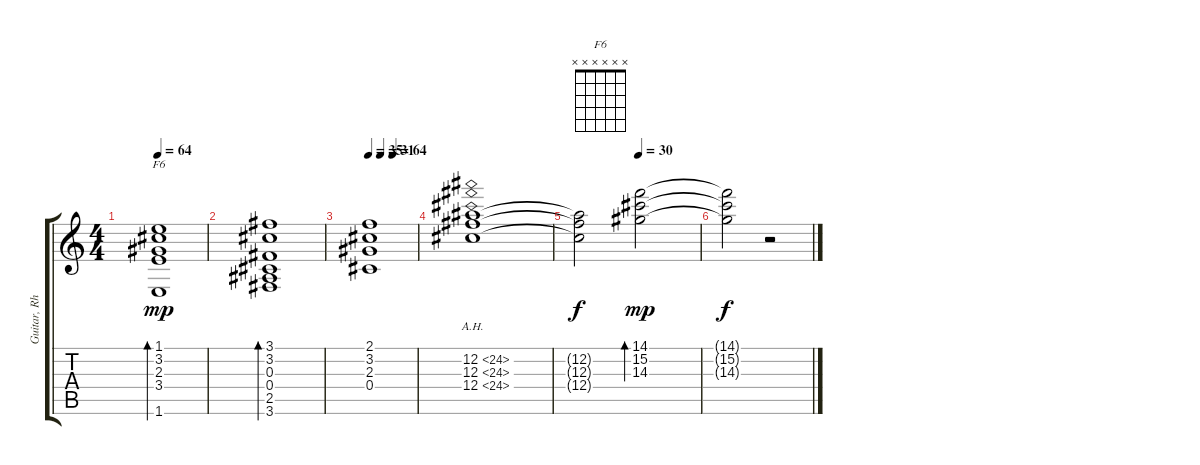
\track ("Guitar, Rhythm 2" "Guitar, Rh") {instrument acousticguitarsteel}
\staff {score tabs}
\tuning (Eb4 Bb3 Gb3 Db3 Ab2 Eb2) {hide}
\chord ("F6" x x x x x x)
\ts (4 4)
\tempo 64
\clef g2
\ks c
(1.1 3.2 2.3 3.4 1.6).1{bd 120 ch "F6" dy mp} |
(3.1 3.2 0.3 0.4 2.5 3.6).1{bd 120} |
\tempo 35
\tempo (31 0.25)
\tempo (64 0.5)
(2.1 3.2 2.3 0.4).1 |
(12.2{ah 12} 12.3{ah 12} 12.4{ah 12}).1 |
\tempo (30 0.5)
(12.2{t} 12.3{t} 12.4{t}).2{dy f} (14.1 15.2 14.3).2{bd 120 dy mp} |
(14.1{t} 15.2{t} 14.3{t}).2{dy f} r.2
